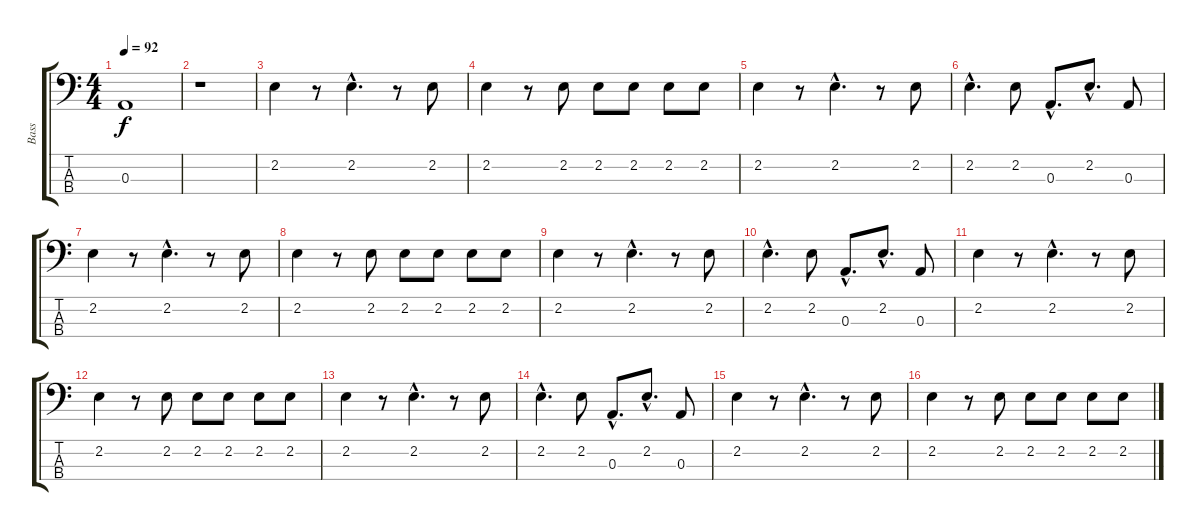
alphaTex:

\track ("Bass" "Bass") {instrument electricbassfinger}
\staff {score tabs}
\tuning (G2 D2 A1 E1) {hide}
\ts (4 4)
\tempo 92
\clef f4
\ks c
0.3.1{dy f} |
r.1 |
2.2.4 r.8 2.2{hac}.4{d} r.8 2.2.8 |
2.2.4 r.8 2.2.8 2.2.8 2.2.8 2.2.8 2.2.8 |
2.2.4 r.8 2.2{hac}.4{d} r.8 2.2.8 |
2.2{hac}.4{d} 2.2.8 0.3{hac}.8{d} 2.2{hac}.8{d} 0.3.8 |
2.2.4 r.8 2.2{hac}.4{d} r.8 2.2.8 |
2.2.4 r.8 2.2.8 2.2.8 2.2.8 2.2.8 2.2.8 |
2.2.4 r.8 2.2{hac}.4{d} r.8 2.2.8 |
2.2{hac}.4{d} 2.2.8 0.3{hac}.8{d} 2.2{hac}.8{d} 0.3.8 |
2.2.4 r.8 2.2{hac}.4{d} r.8 2.2.8 |
2.2.4 r.8 2.2.8 2.2.8 2.2.8 2.2.8 2.2.8 |
2.2.4 r.8 2.2{hac}.4{d} r.8 2.2.8 |
2.2{hac}.4{d} 2.2.8 0.3{hac}.8{d} 2.2{hac}.8{d} 0.3.8 |
2.2.4 r.8 2.2{hac}.4{d} r.8 2.2.8 |
2.2.4 r.8 2.2.8 2.2.8 2.2.8 2.2.8 2.2.8
